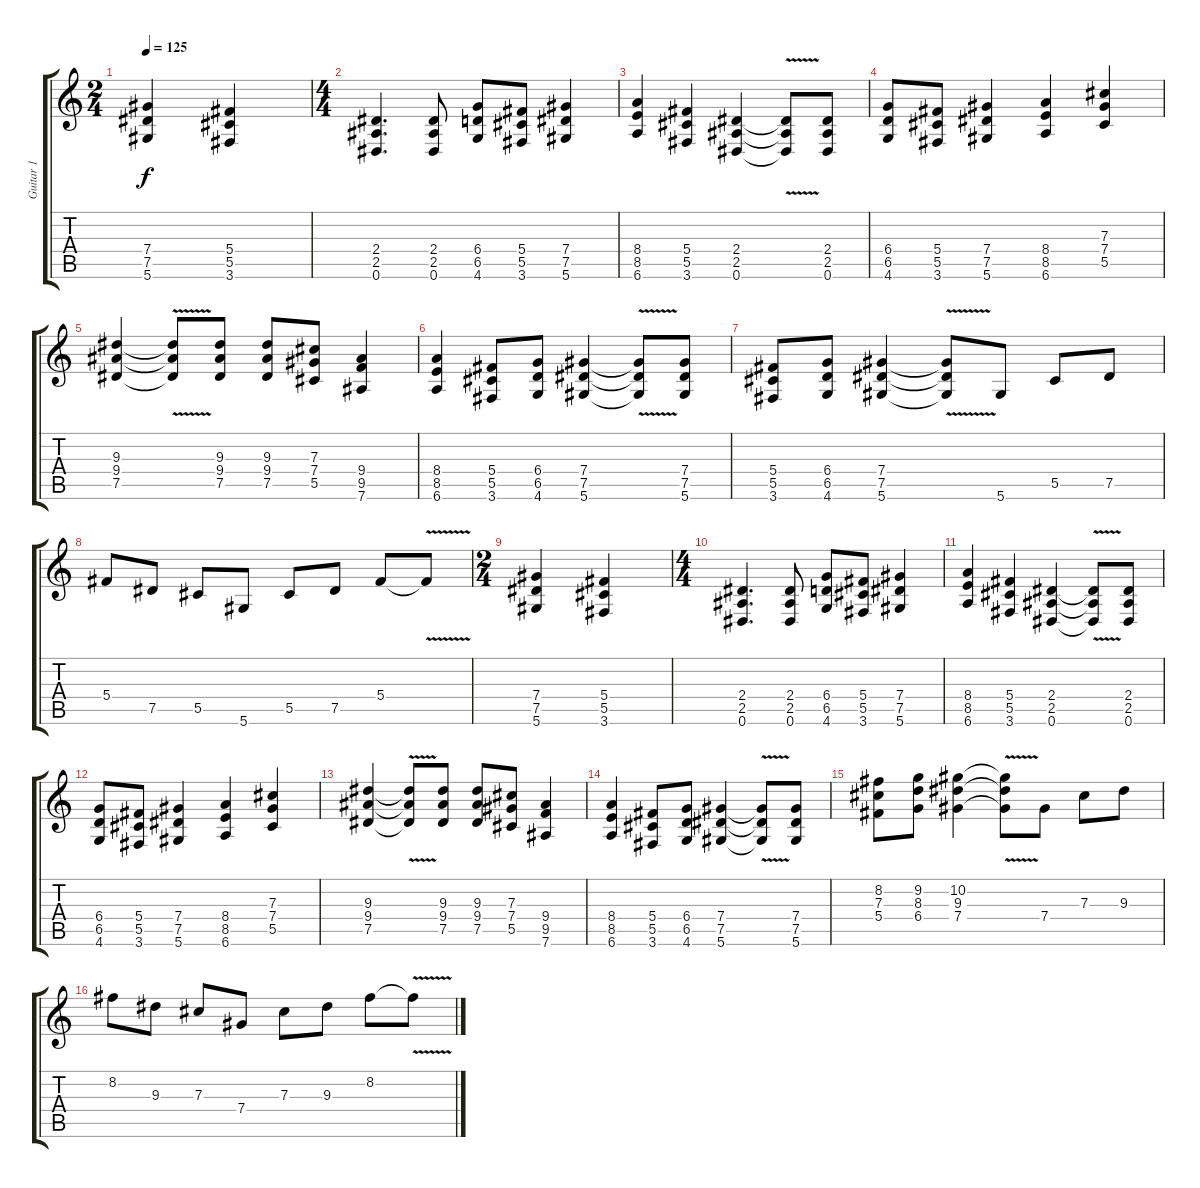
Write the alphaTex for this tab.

\track ("Guitar 1" "Guitar 1") {instrument overdrivenguitar}
\staff {score tabs}
\tuning (Eb4 Bb3 Gb3 Db3 Ab2 Eb2) {hide}
\ts (2 4)
\tempo 125
\clef g2
\ks c
(7.4 7.5 5.6).4{dy f} (5.4 5.5 3.6).4 |
\ts (4 4)
(2.4 2.5 0.6).4{d} (2.4 2.5 0.6).8 (6.4 6.5 4.6).8 (5.4 5.5 3.6).8 (7.4 7.5 5.6).4 |
(8.4 8.5 6.6).4 (5.4 5.5 3.6).4 (2.4 2.5 0.6).4 (2.4{v t} 2.5{v t} 0.6{t}).8 (2.4 2.5 0.6).8 |
(6.4 6.5 4.6).8 (5.4 5.5 3.6).8 (7.4 7.5 5.6).4 (8.4 8.5 6.6).4 (7.3 7.4 5.5).4 |
(9.3 9.4 7.5).4 (9.3{v t} 9.4{v t} 7.5{v t}).8 (9.3 9.4 7.5).8 (9.3 9.4 7.5).8 (7.3 7.4 5.5).8 (9.4 9.5 7.6).4 |
(8.4 8.5 6.6).4 (5.4 5.5 3.6).8 (6.4 6.5 4.6).8 (7.4 7.5 5.6).4 (7.4{v t} 7.5{v t} 5.6{v t}).8 (7.4 7.5 5.6).8 |
(5.4 5.5 3.6).8 (6.4 6.5 4.6).8 (7.4 7.5 5.6).4 (7.4{v t} 7.5{v t} 5.6{v t}).8 5.6.8 5.5.8 7.5.8 |
5.4.8 7.5.8 5.5.8 5.6.8 5.5.8 7.5.8 5.4.8 5.4{v t}.8 |
\ts (2 4)
(7.4 7.5 5.6).4 (5.4 5.5 3.6).4 |
\ts (4 4)
(2.4 2.5 0.6).4{d} (2.4 2.5 0.6).8 (6.4 6.5 4.6).8 (5.4 5.5 3.6).8 (7.4 7.5 5.6).4 |
(8.4 8.5 6.6).4 (5.4 5.5 3.6).4 (2.4 2.5 0.6).4 (2.4{v t} 2.5{v t} 0.6{t}).8 (2.4 2.5 0.6).8 |
(6.4 6.5 4.6).8 (5.4 5.5 3.6).8 (7.4 7.5 5.6).4 (8.4 8.5 6.6).4 (7.3 7.4 5.5).4 |
(9.3 9.4 7.5).4 (9.3{v t} 9.4{v t} 7.5{v t}).8 (9.3 9.4 7.5).8 (9.3 9.4 7.5).8 (7.3 7.4 5.5).8 (9.4 9.5 7.6).4 |
(8.4 8.5 6.6).4 (5.4 5.5 3.6).8 (6.4 6.5 4.6).8 (7.4 7.5 5.6).4 (7.4{v t} 7.5{v t} 5.6{v t}).8 (7.4 7.5 5.6).8 |
(8.2 7.3 5.4).8 (9.2 8.3 6.4).8 (10.2 9.3 7.4).4 (10.2{v t} 9.3{v t} 7.4{v t}).8 7.4.8 7.3.8 9.3.8 |
8.2.8 9.3.8 7.3.8 7.4.8 7.3.8 9.3.8 8.2.8 8.2{v t}.8
